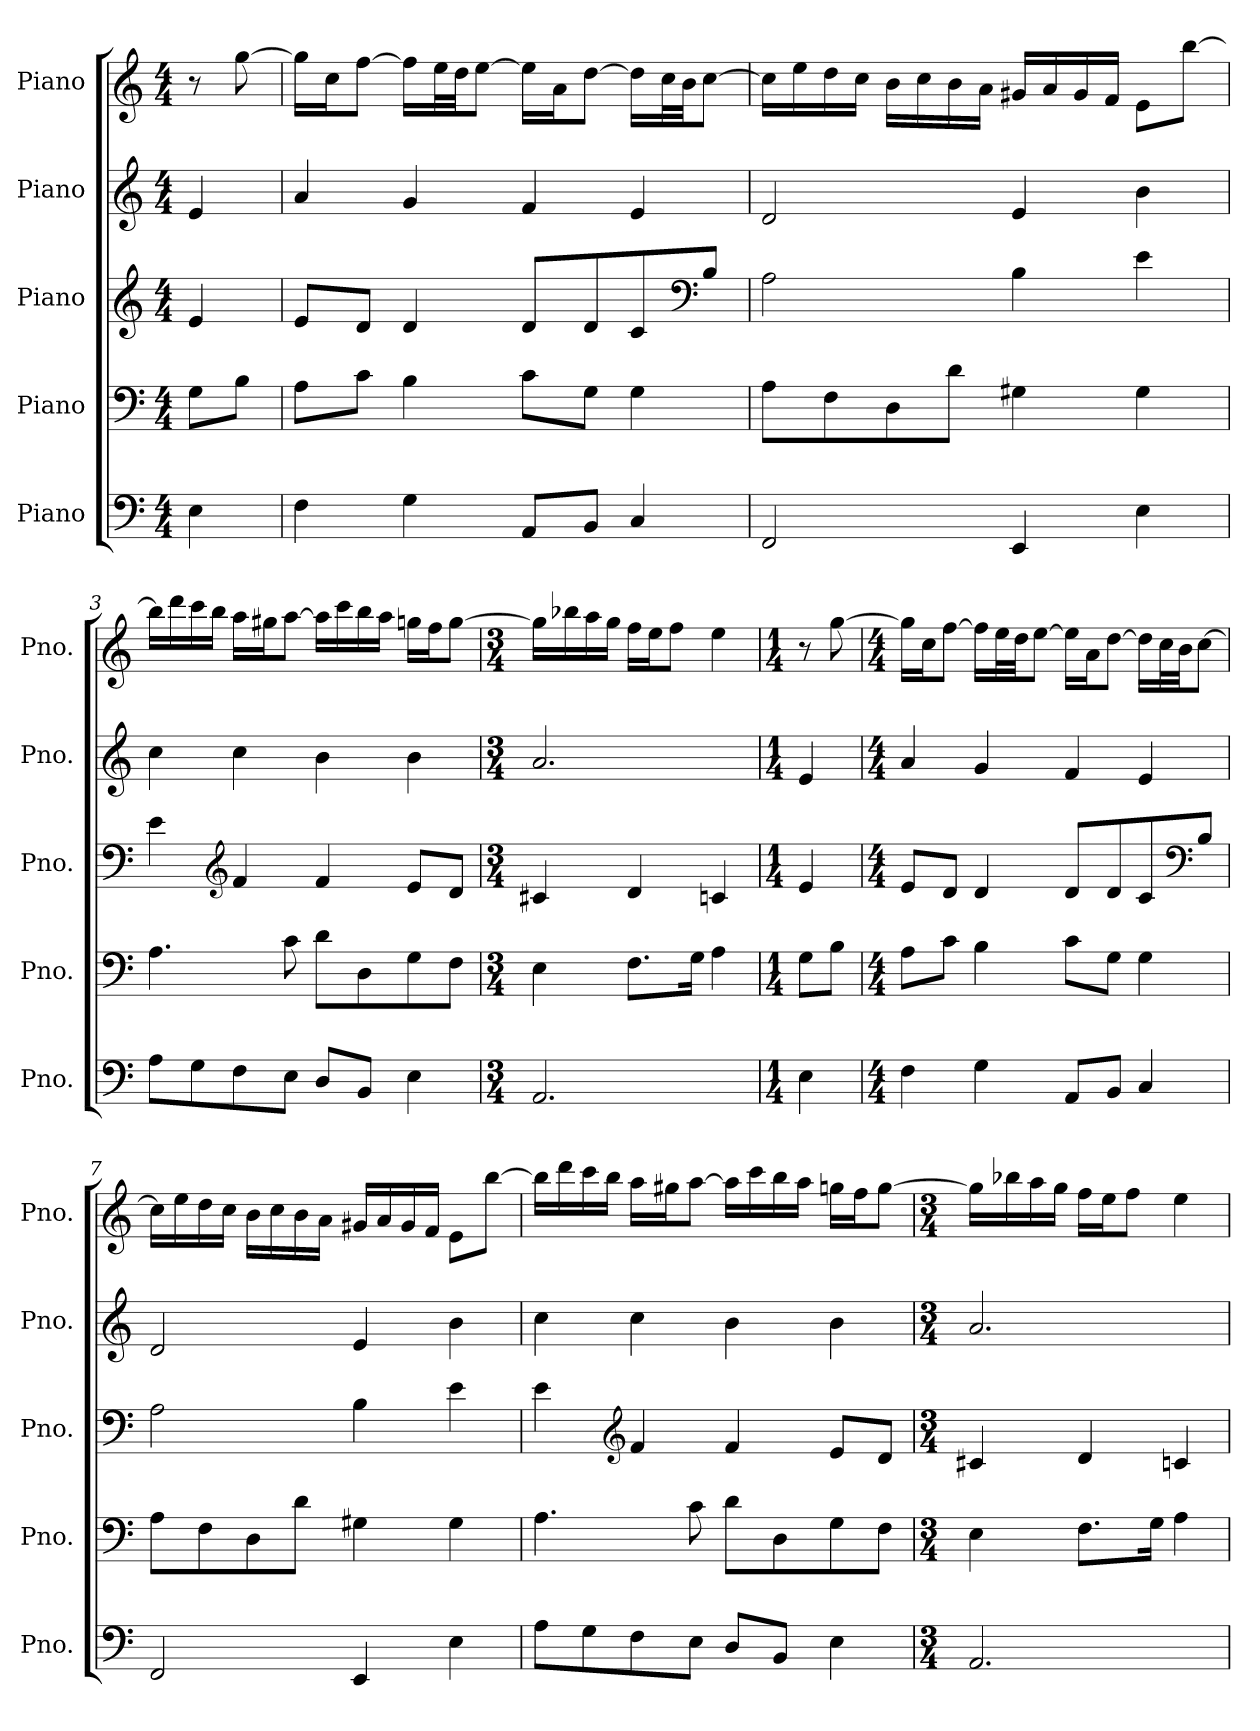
**kern	**kern	**kern	**kern	**kern
*part5	*part4	*part3	*part2	*part1
*staff5	*staff4	*staff3	*staff2	*staff1
*I"Piano	*I"Piano	*I"Piano	*I"Piano	*I"Piano
*I'Pno.	*I'Pno.	*I'Pno.	*I'Pno.	*I'Pno.
*clefF4	*clefF4	*clefG2	*clefG2	*clefG2
*k[]	*k[]	*k[]	*k[]	*k[]
*M4/4	*M4/4	*M4/4	*M4/4	*M4/4
*MM120	*MM120	*MM120	*MM120	*MM120
=	=	=	=	=
4E\	8G\L	4e/	4e/	8r
.	8B\J	.	.	[8gg\
=1	=1	=1	=1	=1
4F\	8A\L	8e/L	4a/	16gg\LL]
.	.	.	.	16cc\J
.	8c\J	8d/J	.	[8ff\J
4G\	4B\	4d/	4g/	16ff\LL]
.	.	.	.	32ee\L
.	.	.	.	32dd\JJ
.	.	.	.	[8ee\J
8AA/L	8c\L	8d/L	4f/	16ee\LL]
.	.	.	.	16a\J
8BB/J	8G\J	8d/	.	[8dd\J
4C/	4G\	8c/	4e/	16dd\LL]
.	.	.	.	32cc\L
.	.	.	.	32b\JJ
*	*	*clefF4	*	*
.	.	8B/J	.	[8cc\J
=2	=2	=2	=2	=2
2FF/	8A\L	2A\	2d/	16cc\LL]
.	.	.	.	16ee\
.	8F\	.	.	16dd\
.	.	.	.	16cc\JJ
.	8D\	.	.	16b\LL
.	.	.	.	16cc\
.	8d\J	.	.	16b\
.	.	.	.	16a\JJ
4EE/	4G#X\	4B\	4e/	16g#X/LL
.	.	.	.	16a/
.	.	.	.	16g#/
.	.	.	.	16f/JJ
4E\	4G#\	4e\	4b\	8e\L
.	.	.	.	[8bb\J
!!LO:LB:g=z
=3	=3	=3	=3	=3
8A\L	4.A\	4e\	4cc\	16bb\LL]
.	.	.	.	16ddd\
8G\	.	.	.	16ccc\
.	.	.	.	16bb\JJ
*	*	*clefG2	*	*
8F\	.	4f/	4cc\	16aa\LL
.	.	.	.	16gg#X\J
8E\J	8c\	.	.	[8aa\J
8D/L	8d\L	4f/	4b\	16aa\LL]
.	.	.	.	16ccc\
8BB/J	8D\	.	.	16bb\
.	.	.	.	16aa\JJ
4E\	8G\	8e/L	4b\	16ggn\LL
.	.	.	.	16ff\J
.	8F\J	8d/J	.	[8gg\J
=4	=4	=4	=4	=4
*M3/4	*M3/4	*M3/4	*M3/4	*M3/4
2.AA/	4E\	4c#X/	2.a/	16gg\LL]
.	.	.	.	16bb-X\
.	.	.	.	16aa\
.	.	.	.	16gg\JJ
.	8.F\L	4d/	.	16ff\LL
.	.	.	.	16ee\J
.	.	.	.	8ff\J
.	16G\Jk	.	.	.
.	4A\	4cn/	.	4ee\
=5	=5	=5	=5	=5
*M1/4	*M1/4	*M1/4	*M1/4	*M1/4
4E\	8G\L	4e/	4e/	8r
.	8B\J	.	.	[8gg\
!!LO:PB:g=z
=6	=6	=6	=6	=6
*M4/4	*M4/4	*M4/4	*M4/4	*M4/4
4F\	8A\L	8e/L	4a/	16gg\LL]
.	.	.	.	16cc\J
.	8c\J	8d/J	.	[8ff\J
4G\	4B\	4d/	4g/	16ff\LL]
.	.	.	.	32ee\L
.	.	.	.	32dd\JJ
.	.	.	.	[8ee\J
8AA/L	8c\L	8d/L	4f/	16ee\LL]
.	.	.	.	16a\J
8BB/J	8G\J	8d/	.	[8dd\J
4C/	4G\	8c/	4e/	16dd\LL]
.	.	.	.	32cc\L
.	.	.	.	32b\JJ
*	*	*clefF4	*	*
.	.	8B/J	.	[8cc\J
=7	=7	=7	=7	=7
2FF/	8A\L	2A\	2d/	16cc\LL]
.	.	.	.	16ee\
.	8F\	.	.	16dd\
.	.	.	.	16cc\JJ
.	8D\	.	.	16b\LL
.	.	.	.	16cc\
.	8d\J	.	.	16b\
.	.	.	.	16a\JJ
4EE/	4G#X\	4B\	4e/	16g#X/LL
.	.	.	.	16a/
.	.	.	.	16g#/
.	.	.	.	16f/JJ
4E\	4G#\	4e\	4b\	8e\L
.	.	.	.	[8bb\J
!!LO:LB:g=z
=8	=8	=8	=8	=8
8A\L	4.A\	4e\	4cc\	16bb\LL]
.	.	.	.	16ddd\
8G\	.	.	.	16ccc\
.	.	.	.	16bb\JJ
*	*	*clefG2	*	*
8F\	.	4f/	4cc\	16aa\LL
.	.	.	.	16gg#X\J
8E\J	8c\	.	.	[8aa\J
8D/L	8d\L	4f/	4b\	16aa\LL]
.	.	.	.	16ccc\
8BB/J	8D\	.	.	16bb\
.	.	.	.	16aa\JJ
4E\	8G\	8e/L	4b\	16ggn\LL
.	.	.	.	16ff\J
.	8F\J	8d/J	.	[8gg\J
=9	=9	=9	=9	=9
*M3/4	*M3/4	*M3/4	*M3/4	*M3/4
2.AA/	4E\	4c#X/	2.a/	16gg\LL]
.	.	.	.	16bb-X\
.	.	.	.	16aa\
.	.	.	.	16gg\JJ
.	8.F\L	4d/	.	16ff\LL
.	.	.	.	16ee\J
.	.	.	.	8ff\J
.	16G\Jk	.	.	.
.	4A\	4cn/	.	4ee\
=	=	=	=	=
*-	*-	*-	*-	*-
